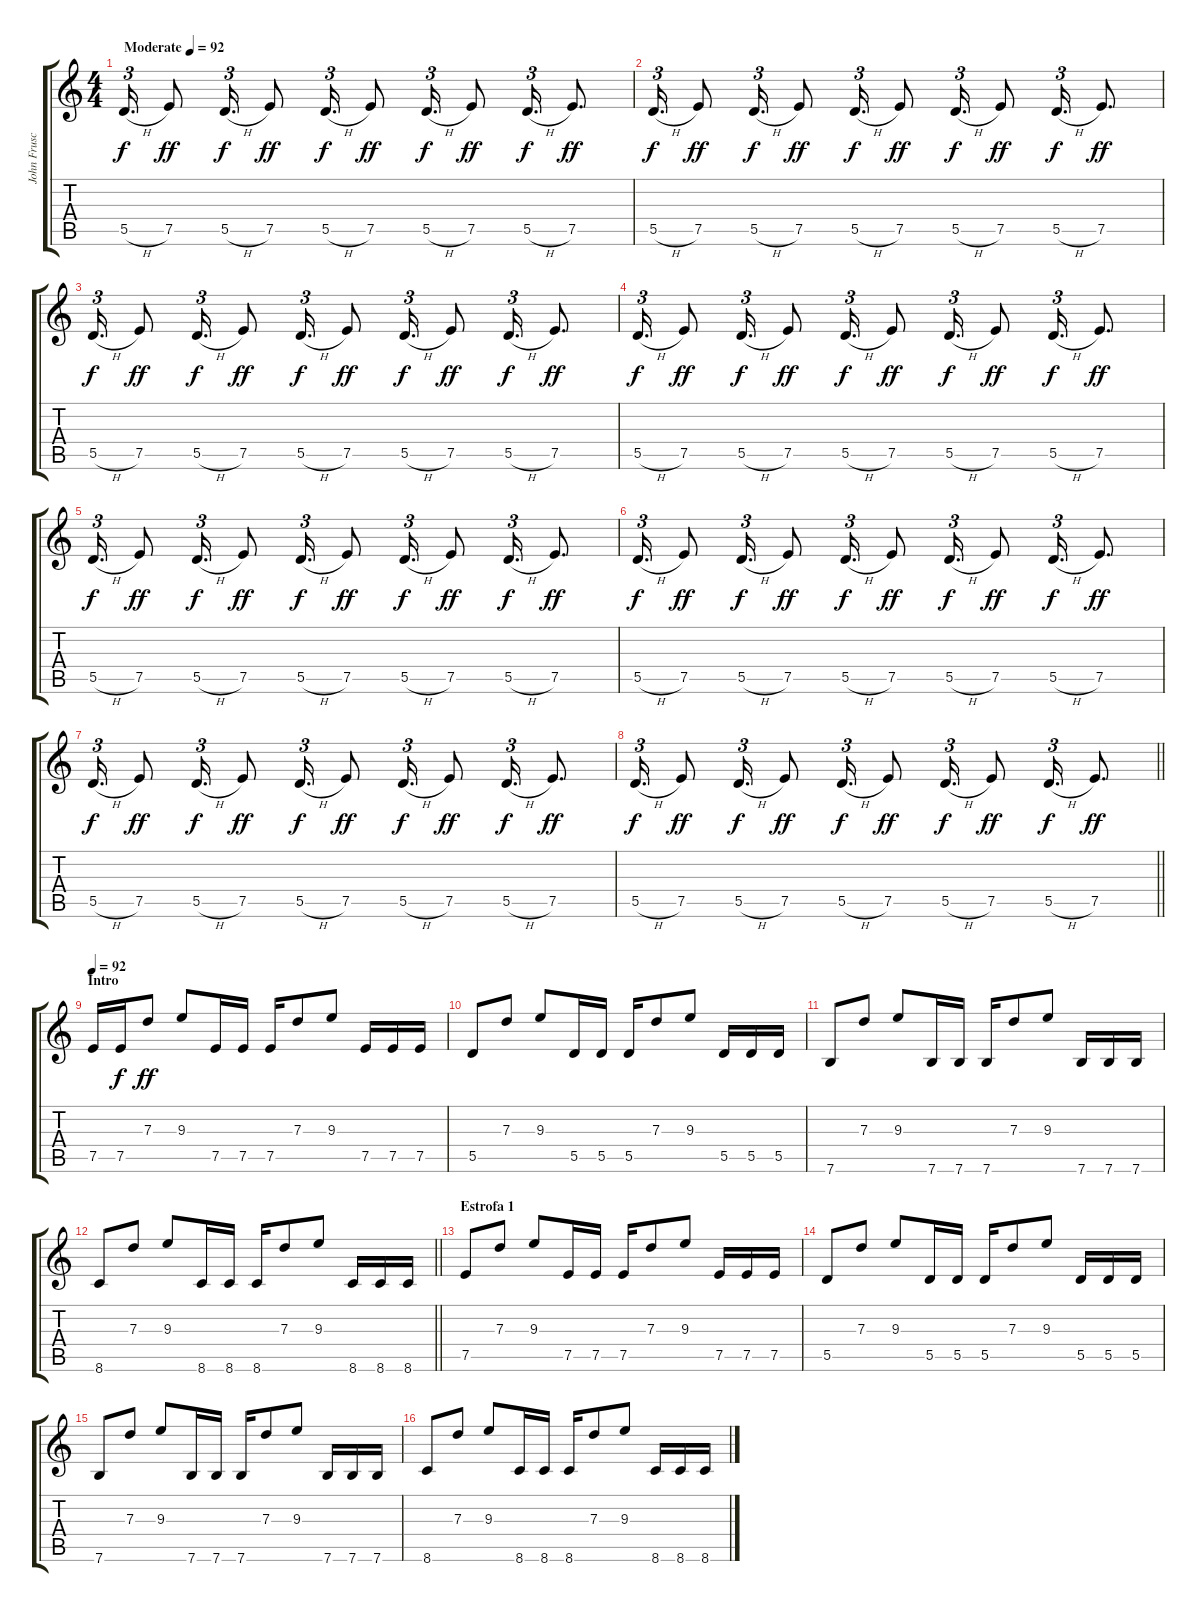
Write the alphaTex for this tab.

\track ("John Frusciante" "John Frusc") {instrument overdrivenguitar}
\staff {score tabs}
\tuning (E4 B3 G3 D3 A2 E2) {hide}
\ts (4 4)
\tempo (92 "Moderate")
\tempo 90
\tempo (92 "Moderate")
\clef g2
\ks c
5.5{h}.16{d tu (3 2) dy f volume 16 instrument overdrivenguitar} 7.5.8{dy ff} 5.5{h}.16{d tu (3 2) dy f} 7.5.8{dy ff} 5.5{h}.16{d tu (3 2) dy f} 7.5.8{dy ff} 5.5{h}.16{d tu (3 2) dy f} 7.5.8{dy ff} 5.5{h}.16{d tu (3 2) dy f} 7.5.8{d dy ff} |
5.5{h}.16{d tu (3 2) dy f} 7.5.8{dy ff} 5.5{h}.16{d tu (3 2) dy f} 7.5.8{dy ff} 5.5{h}.16{d tu (3 2) dy f} 7.5.8{dy ff} 5.5{h}.16{d tu (3 2) dy f} 7.5.8{dy ff} 5.5{h}.16{d tu (3 2) dy f} 7.5.8{d dy ff} |
5.5{h}.16{d tu (3 2) dy f} 7.5.8{dy ff} 5.5{h}.16{d tu (3 2) dy f} 7.5.8{dy ff} 5.5{h}.16{d tu (3 2) dy f} 7.5.8{dy ff} 5.5{h}.16{d tu (3 2) dy f} 7.5.8{dy ff} 5.5{h}.16{d tu (3 2) dy f} 7.5.8{d dy ff} |
5.5{h}.16{d tu (3 2) dy f} 7.5.8{dy ff} 5.5{h}.16{d tu (3 2) dy f} 7.5.8{dy ff} 5.5{h}.16{d tu (3 2) dy f} 7.5.8{dy ff} 5.5{h}.16{d tu (3 2) dy f} 7.5.8{dy ff} 5.5{h}.16{d tu (3 2) dy f} 7.5.8{d dy ff} |
5.5{h}.16{d tu (3 2) dy f} 7.5.8{dy ff} 5.5{h}.16{d tu (3 2) dy f} 7.5.8{dy ff} 5.5{h}.16{d tu (3 2) dy f} 7.5.8{dy ff} 5.5{h}.16{d tu (3 2) dy f} 7.5.8{dy ff} 5.5{h}.16{d tu (3 2) dy f} 7.5.8{d dy ff} |
5.5{h}.16{d tu (3 2) dy f} 7.5.8{dy ff} 5.5{h}.16{d tu (3 2) dy f} 7.5.8{dy ff} 5.5{h}.16{d tu (3 2) dy f} 7.5.8{dy ff} 5.5{h}.16{d tu (3 2) dy f} 7.5.8{dy ff} 5.5{h}.16{d tu (3 2) dy f} 7.5.8{d dy ff} |
5.5{h}.16{d tu (3 2) dy f} 7.5.8{dy ff} 5.5{h}.16{d tu (3 2) dy f} 7.5.8{dy ff} 5.5{h}.16{d tu (3 2) dy f} 7.5.8{dy ff} 5.5{h}.16{d tu (3 2) dy f} 7.5.8{dy ff} 5.5{h}.16{d tu (3 2) dy f} 7.5.8{d dy ff} |
\barLineRight lightlight
5.5{h}.16{d tu (3 2) dy f} 7.5.8{dy ff} 5.5{h}.16{d tu (3 2) dy f} 7.5.8{dy ff} 5.5{h}.16{d tu (3 2) dy f} 7.5.8{dy ff} 5.5{h}.16{d tu (3 2) dy f} 7.5.8{dy ff} 5.5{h}.16{d tu (3 2) dy f} 7.5.8{d dy ff} |
\section ("" "Intro")
\tempo 92
7.5.16{volume 11} 7.5.16{dy f} 7.3.8{dy ff} 9.3.8 7.5.16 7.5.16 7.5.16 7.3.8 9.3.8 7.5.16 7.5.16 7.5.16 |
5.5.8 7.3.8 9.3.8 5.5.16 5.5.16 5.5.16 7.3.8 9.3.8 5.5.16 5.5.16 5.5.16 |
7.6.8 7.3.8 9.3.8 7.6.16 7.6.16 7.6.16 7.3.8 9.3.8 7.6.16 7.6.16 7.6.16 |
\barLineRight lightlight
8.6.8 7.3.8 9.3.8 8.6.16 8.6.16 8.6.16 7.3.8 9.3.8 8.6.16 8.6.16 8.6.16 |
\section ("" "Estrofa 1")
7.5.8 7.3.8 9.3.8 7.5.16 7.5.16 7.5.16 7.3.8 9.3.8 7.5.16 7.5.16 7.5.16 |
5.5.8 7.3.8 9.3.8 5.5.16 5.5.16 5.5.16 7.3.8 9.3.8 5.5.16 5.5.16 5.5.16 |
7.6.8 7.3.8 9.3.8 7.6.16 7.6.16 7.6.16 7.3.8 9.3.8 7.6.16 7.6.16 7.6.16 |
8.6.8 7.3.8 9.3.8 8.6.16 8.6.16 8.6.16 7.3.8 9.3.8 8.6.16 8.6.16 8.6.16
